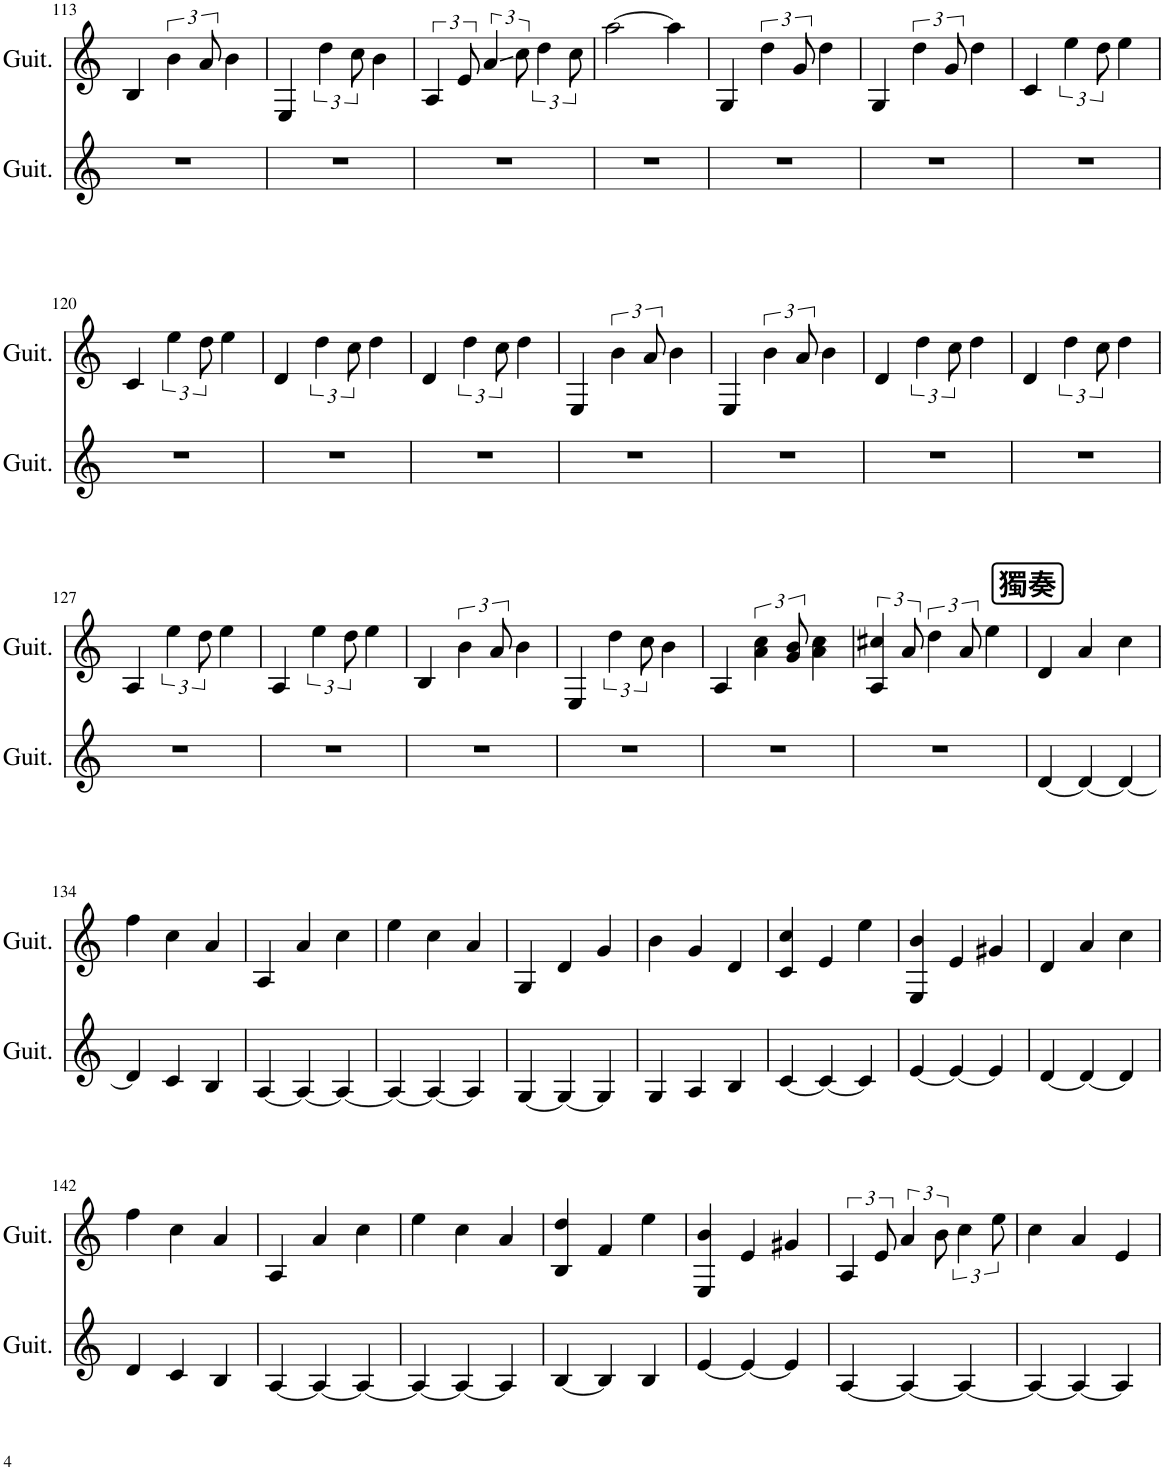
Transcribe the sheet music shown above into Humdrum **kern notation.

**kern	**kern
*part2	*part1
*staff2	*staff1
*I"吉他	*I"吉他
!!LO:PB:g=z
*clefG2	*clefG2
*Trd7c12	*Trd7c12
*k[]	*k[]
*M3/4	*M3/4
=113	=113
2.r	4B/
.	6b\
.	12a/
.	4b\
=114	=114
2.r	4E/
.	6dd\
.	12cc\
.	4b\
=115	=115
2.r	6A/
.	12e/
.	6a/
.	12cc\
.	6dd\
.	12cc\
=116	=116
2.r	[2aa\
.	4aa\]
=117	=117
2.r	4G/
.	6dd\
.	12g/
.	4dd\
=118	=118
2.r	4G/
.	6dd\
.	12g/
.	4dd\
=119	=119
2.r	4c/
.	6ee\
.	12dd\
.	4ee\
!!LO:LB:g=z
=120	=120
2.r	4c/
.	6ee\
.	12dd\
.	4ee\
=121	=121
2.r	4d/
.	6dd\
.	12cc\
.	4dd\
=122	=122
2.r	4d/
.	6dd\
.	12cc\
.	4dd\
=123	=123
2.r	4E/
.	6b\
.	12a/
.	4b\
=124	=124
2.r	4E/
.	6b\
.	12a/
.	4b\
=125	=125
2.r	4d/
.	6dd\
.	12cc\
.	4dd\
=126	=126
2.r	4d/
.	6dd\
.	12cc\
.	4dd\
!!LO:LB:g=z
=127	=127
2.r	4A/
.	6ee\
.	12dd\
.	4ee\
=128	=128
2.r	4A/
.	6ee\
.	12dd\
.	4ee\
=129	=129
2.r	4B/
.	6b\
.	12a/
.	4b\
=130	=130
2.r	4E/
.	6dd\
.	12cc\
.	4b\
=131	=131
2.r	4A/
.	6a\ 6cc\
.	12g/ 12b/
.	4a\ 4cc\
=132	=132
2.r	6A/ 6cc#X/
.	12a/
.	6dd\
.	12a/
.	4ee\
!!LO:REH:place=s1:a:B:cj:fs=14:t=獨奏
=133	=133
[4d/	4d/
4d/_	4a/
4d/_	4cc\
!!LO:LB:g=z
=134	=134
4d/]	4ff\
4c/	4cc\
4B/	4a/
=135	=135
[4A/	4A/
4A/_	4a/
4A/_	4cc\
=136	=136
4A/_	4ee\
4A/_	4cc\
4A/]	4a/
=137	=137
[4G/	4G/
4G/_	4d/
4G/]	4g/
=138	=138
4G/	4b\
4A/	4g/
4B/	4d/
=139	=139
[4c/	4c/ 4cc/
4c/_	4e/
4c/]	4ee\
=140	=140
[4e/	4E/ 4b/
4e/_	4e/
4e/]	4g#X/
=141	=141
[4d/	4d/
4d/_	4a/
4d/]	4cc\
!!LO:LB:g=z
=142	=142
4d/	4ff\
4c/	4cc\
4B/	4a/
=143	=143
[4A/	4A/
4A/_	4a/
4A/_	4cc\
=144	=144
4A/_	4ee\
4A/_	4cc\
4A/]	4a/
=145	=145
[4B/	4B/ 4dd/
4B/]	4f/
4B/	4ee\
=146	=146
[4e/	4E/ 4b/
4e/_	4e/
4e/]	4g#X/
=147	=147
[4A/	6A/
.	12e/
4A/_	6a/
.	12b\
4A/_	6cc\
.	12ee\
=148	=148
4A/_	4cc\
4A/_	4a/
4A/]	4e/
=	=
*-	*-
